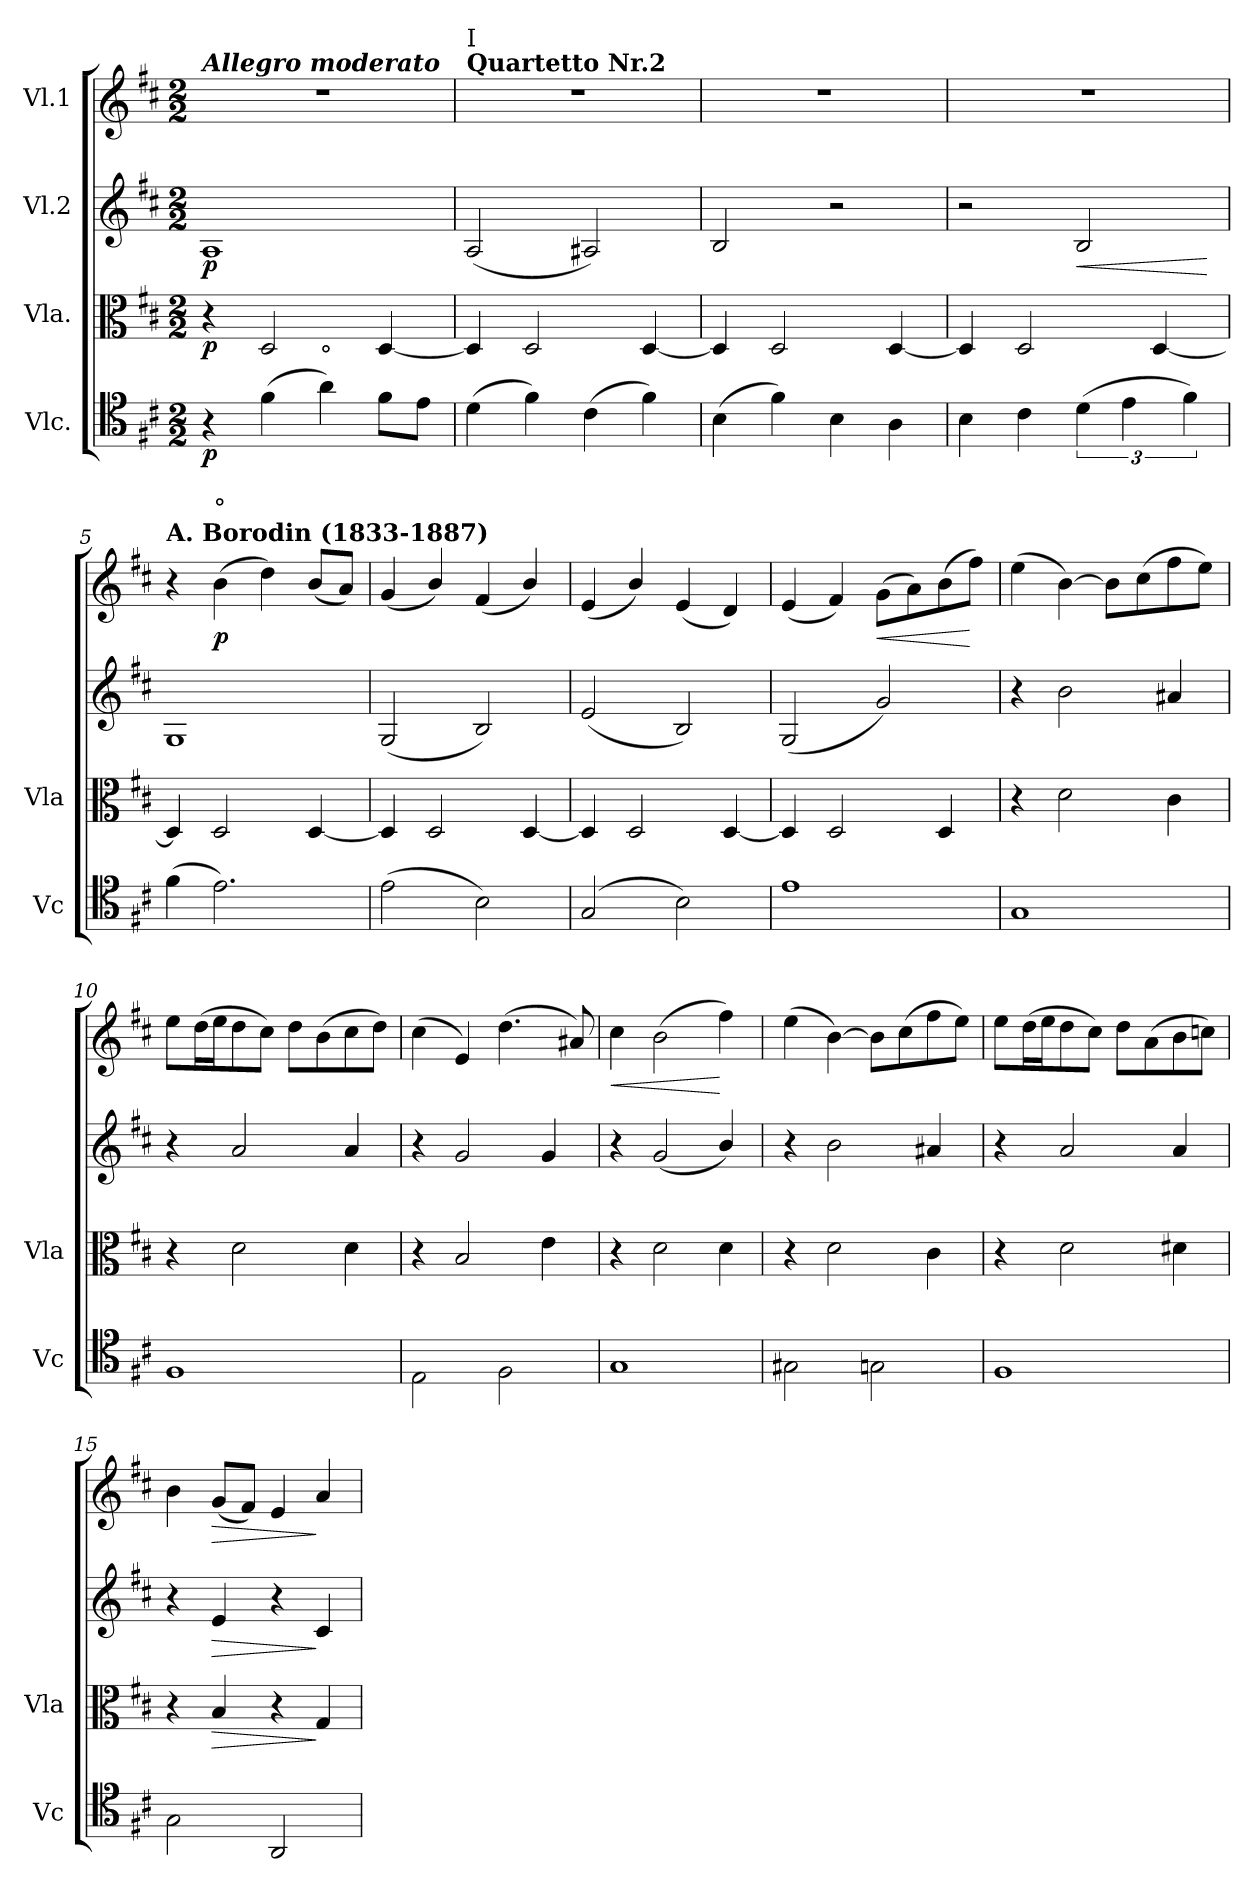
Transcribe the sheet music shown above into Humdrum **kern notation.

**kern	**dynam	**kern	**dynam	**kern	**dynam	**kern	**dynam
*part4	*part4	*part3	*part3	*part2	*part2	*part1	*part1
*staff4	*staff4	*staff3	*staff3	*staff2	*staff2	*staff1	*staff1
*I"Vlc.	*	*I"Vla.	*	*I"Vl.2	*	*I"Vl.1	*
*I'Vc	*	*I'Vla	*	*	*	*	*
*clefC4	*	*clefC3	*	*clefG2	*	*clefG2	*
*k[f#c#]	*	*k[f#c#]	*	*k[f#c#]	*	*k[f#c#]	*
*M2/2	*	*M2/2	*	*M2/2	*	*M2/2	*
=1	=1	=1	=1	=1	=1	=1	=1
!	!	!	!	!	!	!LO:TX:a:Bi:t=Allegro moderato	!
!	!LO:DY:b	!	!LO:DY:b	!	!LO:DY:b	!	!
4r	p	4r	p	1A	p	1r	.
(4f#\	.	2D/	.	.	.	.	.
!LO:TX:a:t=°	!	!	!	!	!	!	!
4a\)	.	.	.	.	.	.	.
8f#\L	.	[4D/	.	.	.	.	.
8e\J	.	.	.	.	.	.	.
=2	=2	=2	=2	=2	=2	=2	=2
!	!	!	!	!	!	!LO:TX:a:B:t=Quartetto Nr.2	!
!	!	!	!	!	!	!LO:TX:a:t=I	!
(4d\	.	4D/]	.	(2A/	.	1r	.
4f#\)	.	2D/	.	.	.	.	.
(4c#\	.	.	.	2A#X/)	.	.	.
4f#\)	.	[4D/	.	.	.	.	.
=3	=3	=3	=3	=3	=3	=3	=3
(4B\	.	4D/]	.	2B/	.	1r	.
4f#\)	.	2D/	.	.	.	.	.
4B\	.	.	.	2r	.	.	.
4A\	.	[4D/	.	.	.	.	.
=4	=4	=4	=4	=4	=4	=4	=4
4B\	.	4D/]	.	2r	.	1r	.
4c#\	.	2D/	.	.	.	.	.
!	!	!	!	!	!LO:HP:b	!	!
(6d\	.	.	.	2B/	<	.	.
6e\	.	.	.	.	.	.	.
.	.	[4D/	.	.	.	.	.
6f#\)	.	.	.	.	.	.	.
.	.	.	.	.	[	.	.
=5	=5	=5	=5	=5	=5	=5	=5
!	!	!	!	!	!	!LO:TX:a:B:t=A. Borodin (1833-1887)	!
(4f#\	.	4D/]	.	1G	.	4r	.
!	!	!	!	!	!	!LO:TX:a:t=°	!
!	!	!	!	!	!	!	!LO:DY:b
2.e\)	.	2D/	.	.	.	(4b\	p
.	.	.	.	.	.	4dd\)	.
.	.	[4D/	.	.	.	(8b/L	.
.	.	.	.	.	.	8a/J)	.
!!LO:LB:g=z
=6	=6	=6	=6	=6	=6	=6	=6
(2e\	.	4D/]	.	(2G/	.	(4g/	.
.	.	2D/	.	.	.	4b/)	.
2B\)	.	.	.	2B/)	.	(4f#/	.
.	.	[4D/	.	.	.	4b/)	.
=7	=7	=7	=7	=7	=7	=7	=7
(2G/	.	4D/]	.	(2e/	.	(4e/	.
.	.	2D/	.	.	.	4b/)	.
2B\)	.	.	.	2B/)	.	(4e/	.
.	.	[4D/	.	.	.	4d/)	.
=8	=8	=8	=8	=8	=8	=8	=8
1e	.	4D/]	.	(2G/	.	(4e/	.
.	.	2D/	.	.	.	4f#/)	.
!	!	!	!	!	!	!	!LO:HP:b
.	.	.	.	2g/)	.	(8g\L	<
.	.	.	.	.	.	8a\)	.
.	.	4D/	.	.	.	(8b\	.
.	.	.	.	.	.	8ff#\J)	[
=9	=9	=9	=9	=9	=9	=9	=9
1G	.	4r	.	4r	.	(4ee\	.
.	.	2d\	.	2b\	.	[4b\)	.
.	.	.	.	.	.	8b\L]	.
.	.	.	.	.	.	(8cc#\	.
.	.	4c#\	.	4a#X/	.	8ff#\	.
.	.	.	.	.	.	8ee\J)	.
!!LO:LB:g=z
=10	=10	=10	=10	=10	=10	=10	=10
1F#	.	4r	.	4r	.	8ee\L	.
.	.	.	.	.	.	(16dd\L	.
.	.	.	.	.	.	16ee\J	.
.	.	2d\	.	2a/	.	8dd\	.
.	.	.	.	.	.	8cc#\J)	.
.	.	.	.	.	.	8dd\L	.
.	.	.	.	.	.	(8b\	.
.	.	4d\	.	4a/	.	8cc#\	.
.	.	.	.	.	.	8dd\J)	.
!!LO:PB:g=z
=11	=11	=11	=11	=11	=11	=11	=11
2E\	.	4r	.	4r	.	(4cc#\	.
.	.	2B/	.	2g/	.	4e/)	.
2F#\	.	.	.	.	.	(4.dd\	.
.	.	4e\	.	4g/	.	.	.
.	.	.	.	.	.	8a#X/)	.
=12	=12	=12	=12	=12	=12	=12	=12
!	!	!	!	!	!	!	!LO:HP:b
1G	.	4r	.	4r	.	4cc#\	<
.	.	2d\	.	(2g/	.	(2b\	.
.	.	4d\	.	4b/)	.	4ff#\)	[
=13	=13	=13	=13	=13	=13	=13	=13
2G#X\	.	4r	.	4r	.	(4ee\	.
.	.	2d\	.	2b\	.	[4b\)	.
2Gn\	.	.	.	.	.	8b\L]	.
.	.	.	.	.	.	(8cc#\	.
.	.	4c#\	.	4a#X/	.	8ff#\	.
.	.	.	.	.	.	8ee\J)	.
=14	=14	=14	=14	=14	=14	=14	=14
1F#	.	4r	.	4r	.	8ee\L	.
.	.	.	.	.	.	(16dd\L	.
.	.	.	.	.	.	16ee\J	.
.	.	2d\	.	2a/	.	8dd\	.
.	.	.	.	.	.	8cc#\J)	.
.	.	.	.	.	.	8dd\L	.
.	.	.	.	.	.	(8a\	.
.	.	4d#X\	.	4a/	.	8b\	.
.	.	.	.	.	.	8ccn\J)	.
=15	=15	=15	=15	=15	=15	=15	=15
2G\	.	4r	.	4r	.	4b\	.
!	!	!	!LO:HP:b	!	!LO:HP:b	!	!LO:HP:b
.	.	4B/	>	4e/	>	(8g/L	>
.	.	.	.	.	.	8f#/J)	.
2AA/	.	4r	.	4r	.	4e/	.
.	.	4G/	]	4c#/	]	4a/	]
=	=	=	=	=	=	=	=
*-	*-	*-	*-	*-	*-	*-	*-
